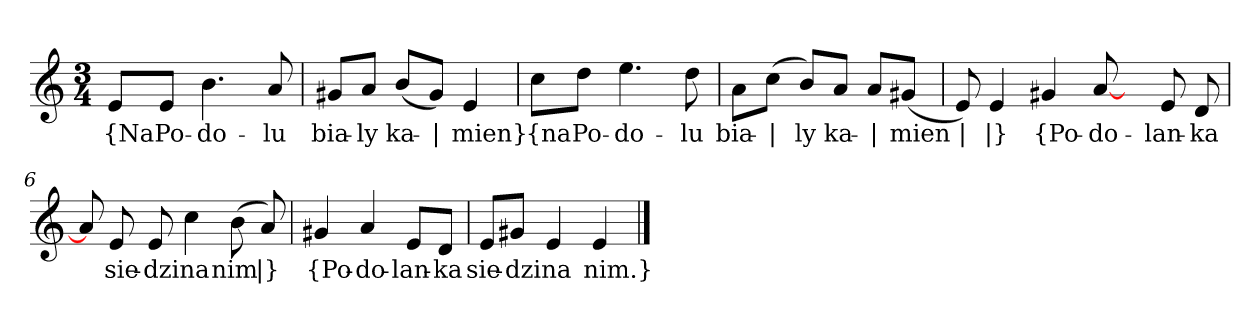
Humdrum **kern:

**kern	**text
*part1	*part1
*staff1	*staff1
*clefG2	*
*k[]	*
*a:	*
*M3/4	*
=	=
8e/L	{Na
8e/J	Po-
4.b	-do-
8a	-lu
=2	=2
8g#X/L	bia-
8a/J	-ly
(8b/L	ka-
8g#/J)	|
4e	-mien}
=3y	=3y
8cc\L	{na
8dd\J	Po-
4.ee	-do-
8dd	-lu
=4	=4
8a\L	bia-
(8cc\J	|
8b/L)	-ly
8a/J	ka-
8a/L	|
(8g#X/J	-mien
=5y	=5y
8e)	|
4e	|}
4g#X	{Po-
[8a	-do-
8ryy	.
8e	-lan-
8d	-ka
=6	=6
8a]	.
8e	sie-
8e	-dzi
4cc	na
(8b	nim
8a)	|}
=7y	=7y
4g#X	{Po-
4a	-do-
8e/L	-lan-
8d/J	-ka
=8	=8
8e/L	sie-
8g#X/J	-dzi
4e	na
4e	nim.}
==	==
*-	*-
